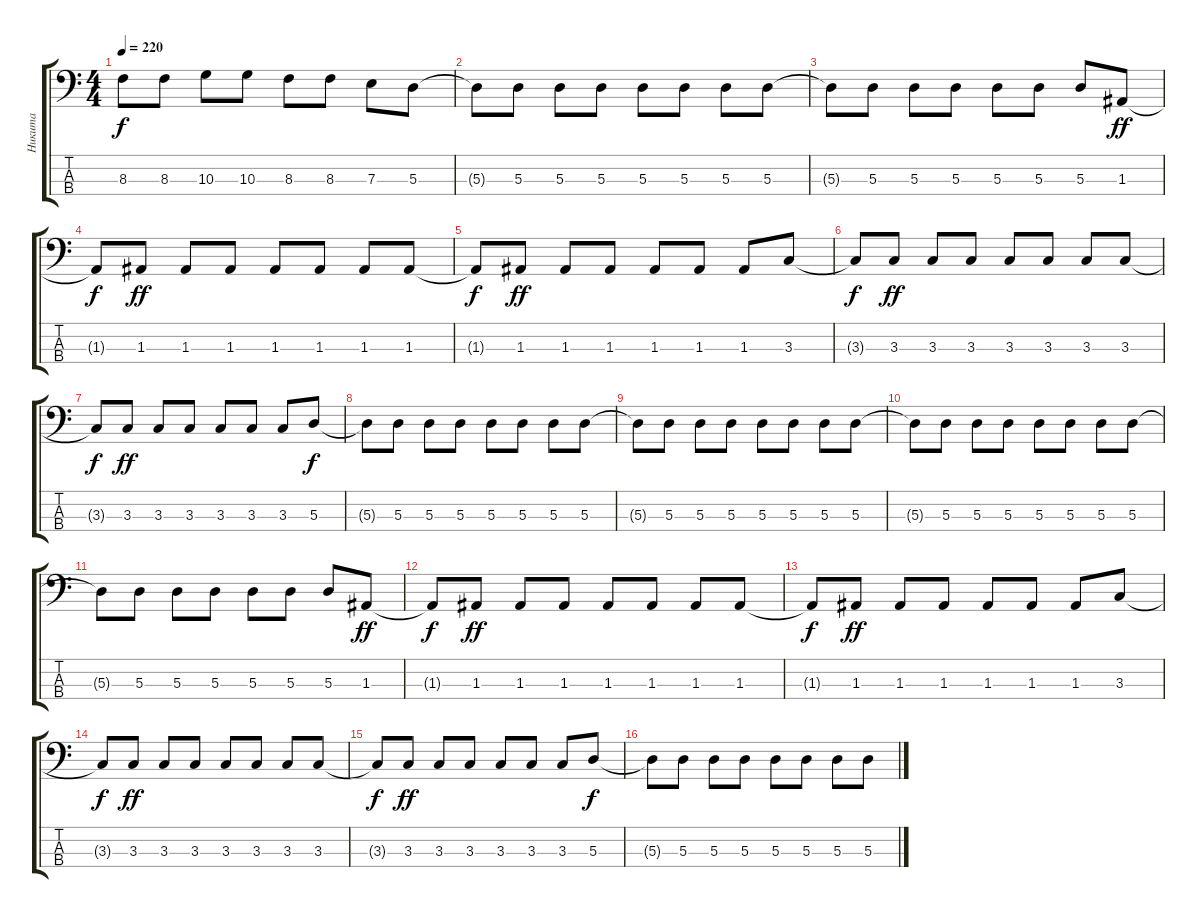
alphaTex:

\track ("Никита" "Никита") {instrument electricbassfinger}
\staff {score tabs}
\tuning (G2 D2 A1 E1) {hide}
\ts (4 4)
\tempo 220
\clef f4
\ks c
8.3.8{dy f} 8.3.8 10.3.8 10.3.8 8.3.8 8.3.8 7.3.8 5.3.8 |
5.3{t}.8 5.3.8 5.3.8 5.3.8 5.3.8 5.3.8 5.3.8 5.3.8 |
5.3{t}.8 5.3.8 5.3.8 5.3.8 5.3.8 5.3.8 5.3.8 1.3.8{dy ff} |
1.3{t}.8{dy f} 1.3.8{dy ff} 1.3.8 1.3.8 1.3.8 1.3.8 1.3.8 1.3.8 |
1.3{t}.8{dy f} 1.3.8{dy ff} 1.3.8 1.3.8 1.3.8 1.3.8 1.3.8 3.3.8 |
3.3{t}.8{dy f} 3.3.8{dy ff} 3.3.8 3.3.8 3.3.8 3.3.8 3.3.8 3.3.8 |
3.3{t}.8{dy f} 3.3.8{dy ff} 3.3.8 3.3.8 3.3.8 3.3.8 3.3.8 5.3.8{dy f} |
5.3{t}.8 5.3.8 5.3.8 5.3.8 5.3.8 5.3.8 5.3.8 5.3.8 |
5.3{t}.8 5.3.8 5.3.8 5.3.8 5.3.8 5.3.8 5.3.8 5.3.8 |
5.3{t}.8 5.3.8 5.3.8 5.3.8 5.3.8 5.3.8 5.3.8 5.3.8 |
5.3{t}.8 5.3.8 5.3.8 5.3.8 5.3.8 5.3.8 5.3.8 1.3.8{dy ff} |
1.3{t}.8{dy f} 1.3.8{dy ff} 1.3.8 1.3.8 1.3.8 1.3.8 1.3.8 1.3.8 |
1.3{t}.8{dy f} 1.3.8{dy ff} 1.3.8 1.3.8 1.3.8 1.3.8 1.3.8 3.3.8 |
3.3{t}.8{dy f} 3.3.8{dy ff} 3.3.8 3.3.8 3.3.8 3.3.8 3.3.8 3.3.8 |
3.3{t}.8{dy f} 3.3.8{dy ff} 3.3.8 3.3.8 3.3.8 3.3.8 3.3.8 5.3.8{dy f} |
5.3{t}.8 5.3.8 5.3.8 5.3.8 5.3.8 5.3.8 5.3.8 5.3.8
